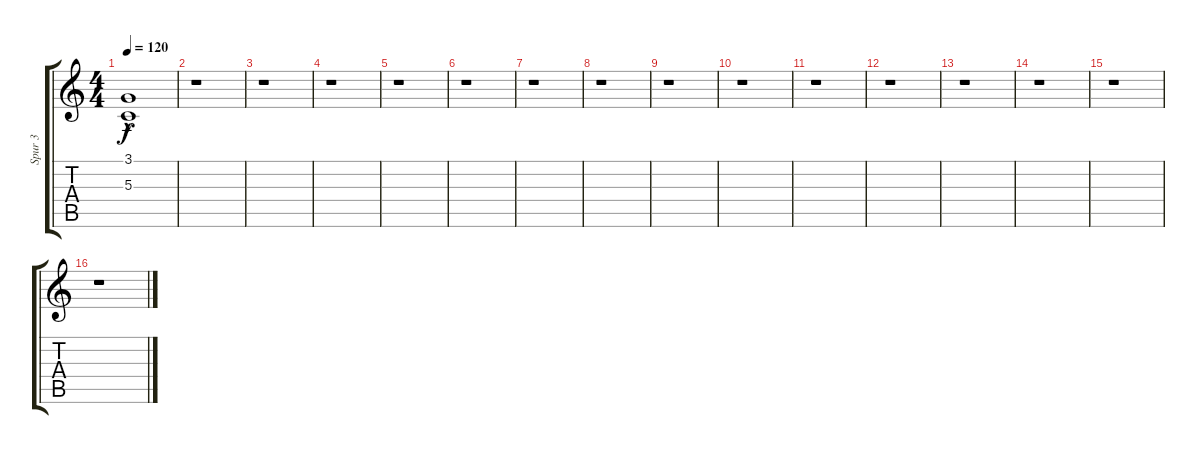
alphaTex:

\track ("Spur 3" "Spur 3") {instrument stringensemble2}
\staff {score tabs}
\tuning (E4 B3 G3 D3 A2 E2) {hide}
\ts (4 4)
\tempo 120
\clef g2
\ks c
(3.1{hac t} 5.3{t}).1{dy f} |
r.1 |
r.1 |
r.1 |
r.1 |
r.1 |
r.1 |
r.1 |
r.1 |
r.1 |
r.1 |
r.1 |
r.1 |
r.1 |
r.1 |
r.1
